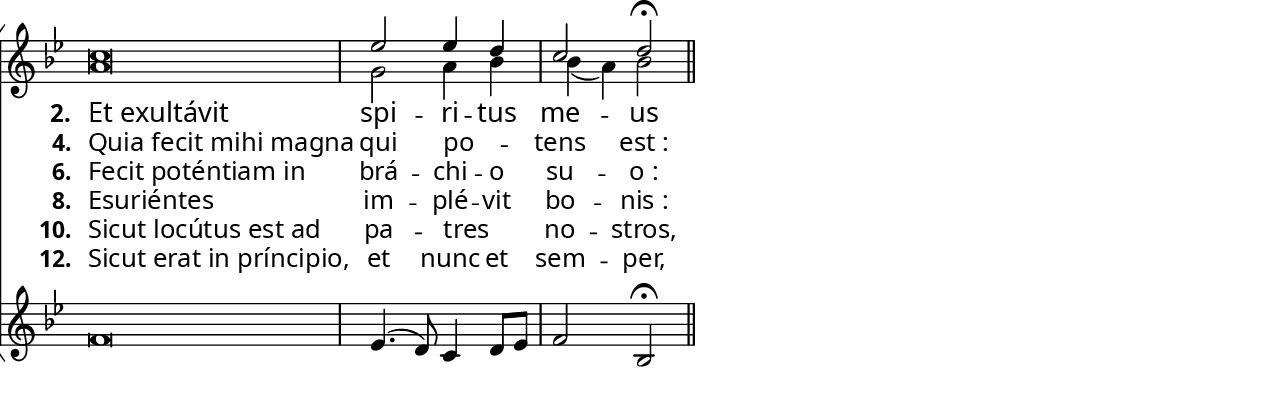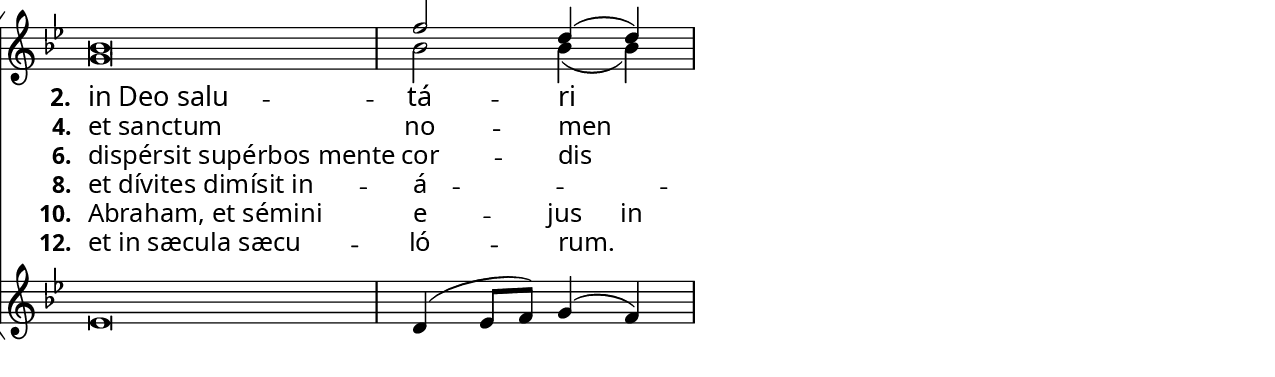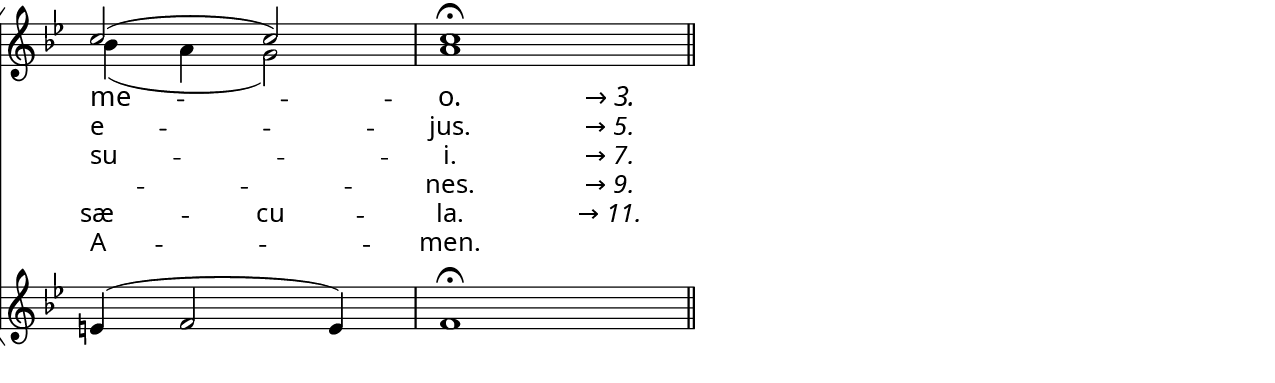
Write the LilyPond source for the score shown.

\version "2.18.2"

\header {
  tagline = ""
  composer = "Ciro Grassi (1868-1952)"
}
\include "lilypond-book-preamble.ly"

#(set-default-paper-size "letter")

\paper {
  %myStaffSize = #19
  myStaffSize = #19
  indent = 0\mm
  %line-width = 7.5\in
  line-width = 6\in - 1.25\in
  %ragged-right = ##t
  force-assignment = #""
  line-width = #(- line-width (* mm  3.000000))
  #(define fonts
   (make-pango-font-tree "Garamond Premier Pro"
                         "Garamond Premier Pro"
                         "Garamond Premier Pro"
                          (/ myStaffSize 19)))
}

\layout {
}

global = {
  \key bes \major
  \time 4/4
}

sopMusic = \relative c'' {
  \cadenzaOn
  c\breve \bar "|" \cadenzaOff
  ees2 ees4 d |
  c2 d\fermata | \cadenzaOn \bar "||" \break
  bes\breve \bar "|" \cadenzaOff
  f'2 d4( d4) |
  c2( c) |
  c1\fermata \bar "||"
}
sopWords = \lyricmode {

}

altoMusic = \relative c'' {
  \cadenzaOn
  a\breve \bar "|" \cadenzaOff
  g2 a4 bes4 |
  bes( a) bes2 | \cadenzaOn \bar "||"
  g\breve \bar "|" \cadenzaOff
  bes2 bes4( bes) |
  bes4( a g2) |
  a1 \bar "||"
}

bassMusic = \relative c'' {
  \cadenzaOn
  f,\breve \bar "|" \cadenzaOff
  ees4.( d8) c4 d8[ ees] |
  f2 bes,\fermata | \cadenzaOn \bar "||"
  ees\breve \bar "|" \cadenzaOff
  d4( ees8 f) g4( f) |
  e4( f2 e4) |
  f1\fermata \bar "||"
}

hiddenMusic = \relative c'' {
\hideNotes
  \cadenzaOn
  r\breve \bar "|" \cadenzaOff
  r1 |
  r1 | \cadenzaOn \bar "||"
  r\breve \bar "|" \cadenzaOff
  r1 |
  r1 |
  r2. a4\bar "||"
\unHideNotes
}

hiddenWords = \lyricmode {
  \markup\italic"→ 3."
}
hiddenWordsII = \lyricmode {
  \markup\italic"→ 5."
}
hiddenWordsIII = \lyricmode {
  \markup\italic"→ 7."
}
hiddenWordsIV = \lyricmode {
  \markup\italic"→ 9."
}
hiddenWordsV = \lyricmode {
  \markup\italic"→ 11."
}

altoWords = \lyricmode {
%  \override StanzaNumber #'font-name = #"Garamond Premier Pro"
%  \override LyricText #'font-name = #"Garamond Premier Pro"
  \set fontSize = #0.5
  \set stanza = #"2. "
  %\set vocalName = "2. "
  %\set shortVocalName = "2. "
  \once \override LyricText #'self-alignment-X = #LEFT
  Et_exultávit |
%  \once \override LyricText #'self-alignment-X = #CENTER
  spi -- ri -- tus | me -- us |
  \once \override LyricText #'self-alignment-X = #LEFT
  \set stanza = #"2. "
  in_Deo_salu -- |
%  \once \override LyricText #'self-alignment-X = #CENTER
  tá -- ri | me -- | o.
}
altoWordsII = \lyricmode {
%  \override StanzaNumber #'font-name = #"Garamond Premier Pro"
%  \override LyricText #'font-name = #"Garamond Premier Pro"
  \set stanza = #"4. "
  \once \override LyricText #'self-alignment-X = #LEFT
  Quia_fecit_mihi_magna |
  \once \override LyricText #'self-alignment-X = #CENTER
  qui po -- _ | tens est_: |
  \once \override LyricText #'self-alignment-X = #LEFT
  \set stanza = #"4. "
  et_sanctum |
  \once \override LyricText #'self-alignment-X = #CENTER
  no -- men | e -- | jus.
}
altoWordsIII = \lyricmode {
%  \override StanzaNumber #'font-name = #"Garamond Premier Pro"
%  \override LyricText #'font-name = #"Garamond Premier Pro"
  \set stanza = #"6. "
  \once \override LyricText #'self-alignment-X = #LEFT
  Fecit_poténtiam_in |
  \once \override LyricText #'self-alignment-X = #CENTER
  brá -- chi -- o | su -- o_: |
  \once \override LyricText #'self-alignment-X = #LEFT
  \set stanza = #"6. "
  dispérsit_supérbos_mente |
  \once \override LyricText #'self-alignment-X = #CENTER
  cor -- dis | su -- | i.
}
altoWordsIV = \lyricmode {
%  \override StanzaNumber #'font-name = #"Garamond Premier Pro"
%  \override LyricText #'font-name = #"Garamond Premier Pro"
  \set stanza = #"8. "
  \once \override LyricText #'self-alignment-X = #LEFT
  Esuriéntes |
  \once \override LyricText #'self-alignment-X = #CENTER
  im -- plé -- vit | bo -- nis_: |
  \once \override LyricText #'self-alignment-X = #LEFT
  \set stanza = #"8. "
  et_dívites_dimísit_in -- |
  \once \override LyricText #'self-alignment-X = #CENTER
  á -- _ | _ | nes.
}
altoWordsV = \lyricmode {
%  \override StanzaNumber #'font-name = #"Garamond Premier Pro"
%  \override LyricText #'font-name = #"Garamond Premier Pro"
  \set stanza = #"10. "
  \once \override LyricText #'self-alignment-X = #LEFT
  Sicut_locútus_est_ad |
  \once \override LyricText #'self-alignment-X = #CENTER
  pa -- tres _ | no -- stros, |
  \once \override LyricText #'self-alignment-X = #LEFT
  \set stanza = #"10. "
  Abraham,_et_sémini |
  \once \override LyricText #'self-alignment-X = #CENTER
  \set ignoreMelismata = ##t
  e -- jus in | sæ -- cu -- | la.
  \unset ignoreMelismata
}
altoWordsVI = \lyricmode {
%  \override StanzaNumber #'font-name = #"Garamond Premier Pro"
%  \override LyricText #'font-name = #"Garamond Premier Pro"
  \set stanza = #"12. "
  \once \override LyricText #'self-alignment-X = #LEFT
  Sicut_erat_in_príncipio, |
  \once \override LyricText #'self-alignment-X = #CENTER
  et nunc et | sem -- per, |
  \once \override LyricText #'self-alignment-X = #LEFT
  \set stanza = #"12. "
  et_in_sæcula_sæcu -- |
  \once \override LyricText #'self-alignment-X = #CENTER
  ló -- rum. | A -- | men.
}

\score {
  \new ChoirStaff <<
    %\new Lyrics = "sopranos"
    \new Staff = "women" <<
      \new Voice = "sopranos"{
        \voiceOne
        << \global \sopMusic >>
      }
      \new Voice = "altos" {
        \voiceTwo
        << \global \altoMusic >>
      }
    >>
    
    \new Lyrics = "altos"
    \new Lyrics = "altosII"
    \new Lyrics = "altosIII"
    \new Lyrics = "altosIV"
    \new Lyrics = "altosV"
    \new Lyrics = "altosVI"
    
    \new Staff = "men" <<
      \new Voice = "bass" {
        \voiceOne
        << \global \bassMusic >>
      }
	    \new Voice = "hidden"{
		    \voiceThree
		    << \global \hiddenMusic >>
	    }
    >>
    \context Lyrics = "altos" \lyricsto "sopranos" \altoWords
	\context Lyrics = "altos" \lyricsto "hidden" \hiddenWords
    \context Lyrics = "altosII" \lyricsto "sopranos" \altoWordsII
	\context Lyrics = "altosII" \lyricsto "hidden" \hiddenWordsII
    \context Lyrics = "altosIII" \lyricsto "sopranos" \altoWordsIII
	\context Lyrics = "altosIII" \lyricsto "hidden" \hiddenWordsIII
    \context Lyrics = "altosIV" \lyricsto "sopranos" \altoWordsIV
	\context Lyrics = "altosIV" \lyricsto "hidden" \hiddenWordsIV
    \context Lyrics = "altosV" \lyricsto "sopranos" \altoWordsV
	\context Lyrics = "altosV" \lyricsto "hidden" \hiddenWordsV
    \context Lyrics = "altosVI" \lyricsto "sopranos" \altoWordsVI
  >>
  \layout {
    \context {
      \Staff
      \remove "Time_signature_engraver"
    }
  }
}

